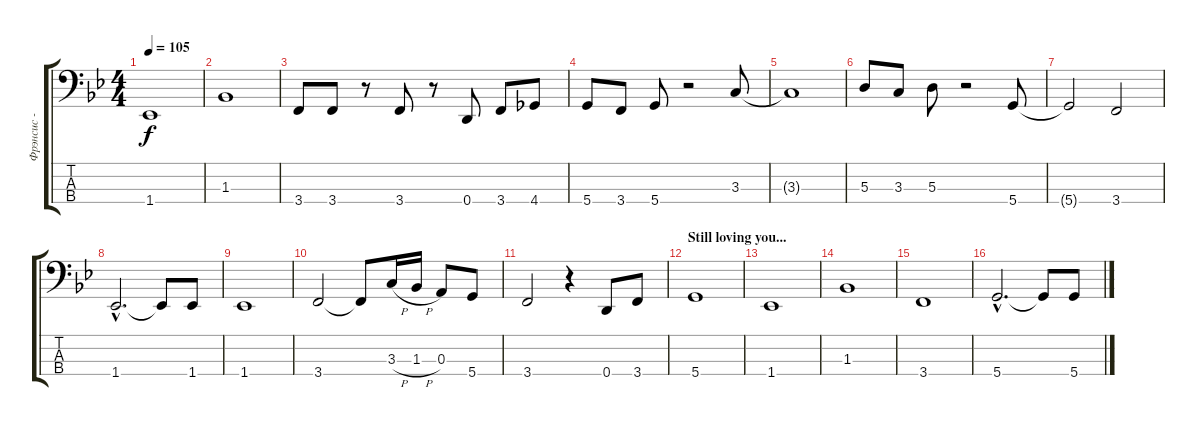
\track ("Фрэнсис - D(!)-A-D-G" "Фрэнсис - ") {instrument electricbassfinger}
\staff {score tabs}
\tuning (G2 D2 A1 D1) {hide}
\ts (4 4)
\tempo 105
\clef f4
\ks gminor
1.4.1{dy f} |
1.3.1 |
3.4.8 3.4.8 r.8 3.4.8 r.8 0.4.8 3.4.8 4.4.8 |
5.4.8 3.4.8 5.4.8 r.2 3.3.8 |
3.3{t}.1 |
5.3.8 3.3.8 5.3.8 r.2 5.4.8 |
5.4{t}.2 3.4.2 |
1.4{hac}.2{d} 1.4{t}.8 1.4.8 |
1.4.1 |
3.4.2 3.4{t}.8 3.3{h}.16 1.3{h}.16 0.3.8 5.4.8 |
3.4.2 r.4 0.4.8 3.4.8 |
\section ("" "Still loving you...")
5.4.1 |
1.4.1 |
1.3.1 |
3.4.1 |
5.4{hac}.2{d} 5.4{t}.8 5.4.8
